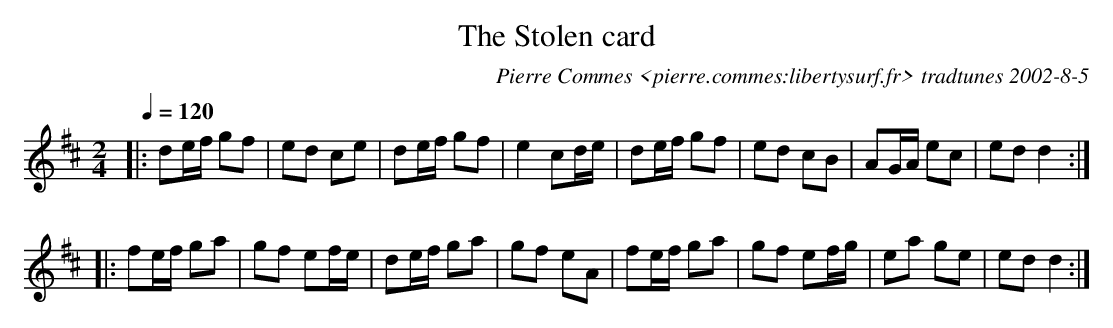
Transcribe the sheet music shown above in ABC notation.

X:1
T:Stolen card, The
C:Pierre Commes <pierre.commes:libertysurf.fr> tradtunes 2002-8-5
Q:1/4=120
M:2/4
L:1/8
K:D
|:\
de/f/ gf |ed ce |de/f/ gf |e2 cd/e/ |\
de/f/ gf |ed cB |AG/A/ ec |ed d2 :|
|:\
fe/f/ ga |gf ef/e/ |de/f/ ga |gf eA |\
fe/f/ ga |gf ef/g/ |ea ge |ed d2 :|
